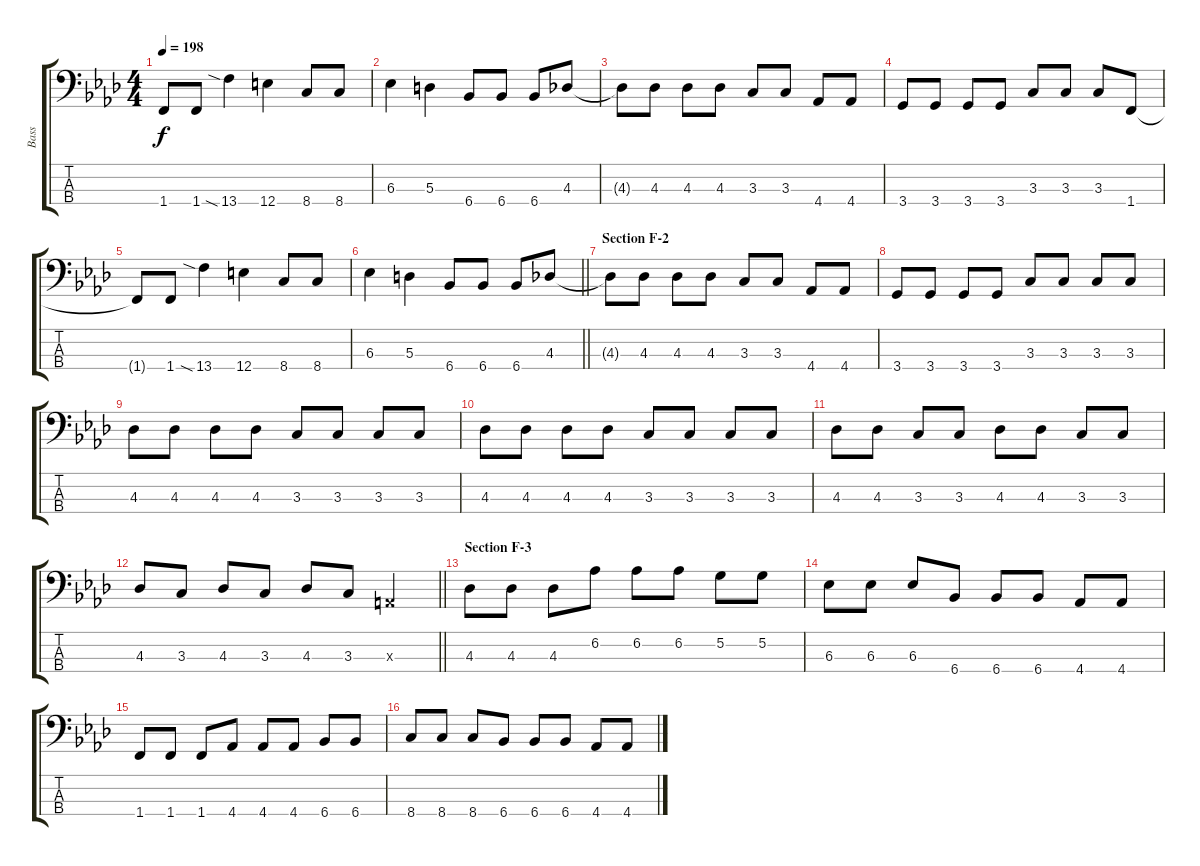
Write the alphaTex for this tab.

\track ("Bass" "Bass") {instrument electricbassfinger}
\staff {score tabs}
\tuning (G2 D2 A1 E1) {hide}
\ts (4 4)
\tempo 198
\clef f4
\ks ab
1.4{t}.8{dy f} 1.4.8 13.4{sia}.4 12.4.4 8.4.8 8.4.8 |
6.3.4 5.3.4 6.4.8 6.4.8 6.4.8 4.3.8 |
4.3{t}.8 4.3.8 4.3.8 4.3.8 3.3.8 3.3.8 4.4.8 4.4.8 |
3.4.8 3.4.8 3.4.8 3.4.8 3.3.8 3.3.8 3.3.8 1.4.8 |
1.4{t}.8 1.4.8 13.4{sia}.4 12.4.4 8.4.8 8.4.8 |
\barLineRight lightlight
6.3.4 5.3.4 6.4.8 6.4.8 6.4.8 4.3.8 |
\section ("" "Section F-2")
4.3{t}.8 4.3.8 4.3.8 4.3.8 3.3.8 3.3.8 4.4.8 4.4.8 |
3.4.8 3.4.8 3.4.8 3.4.8 3.3.8 3.3.8 3.3.8 3.3.8 |
4.3.8 4.3.8 4.3.8 4.3.8 3.3.8 3.3.8 3.3.8 3.3.8 |
4.3.8 4.3.8 4.3.8 4.3.8 3.3.8 3.3.8 3.3.8 3.3.8 |
4.3.8 4.3.8 3.3.8 3.3.8 4.3.8 4.3.8 3.3.8 3.3.8 |
\barLineRight lightlight
4.3.8 3.3.8 4.3.8 3.3.8 4.3.8 3.3.8 0.3{x}.4 |
\section ("" "Section F-3")
4.3.8 4.3.8 4.3.8 6.2.8 6.2.8 6.2.8 5.2.8 5.2.8 |
6.3.8 6.3.8 6.3.8 6.4.8 6.4.8 6.4.8 4.4.8 4.4.8 |
1.4.8 1.4.8 1.4.8 4.4.8 4.4.8 4.4.8 6.4.8 6.4.8 |
8.4.8 8.4.8 8.4.8 6.4.8 6.4.8 6.4.8 4.4.8 4.4.8
